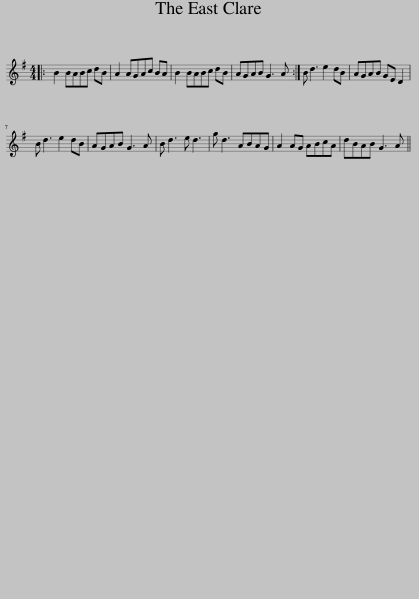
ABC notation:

X:1
L:1/8
M:4/4
I:linebreak $
K:G
V:1 treble
V:1
|: B2 BABc dB | A2 AGAc BA | B2 BABc dB | AGAB G3 A :| B d3 e2 dB | %5
 AGAB GE D2 |$ B d3 e2 dB | AGAB G3 A | B d3 e d3 | g d3 ABAG | %10
 A2 AG ABcA | dBAB G3 A || %12
